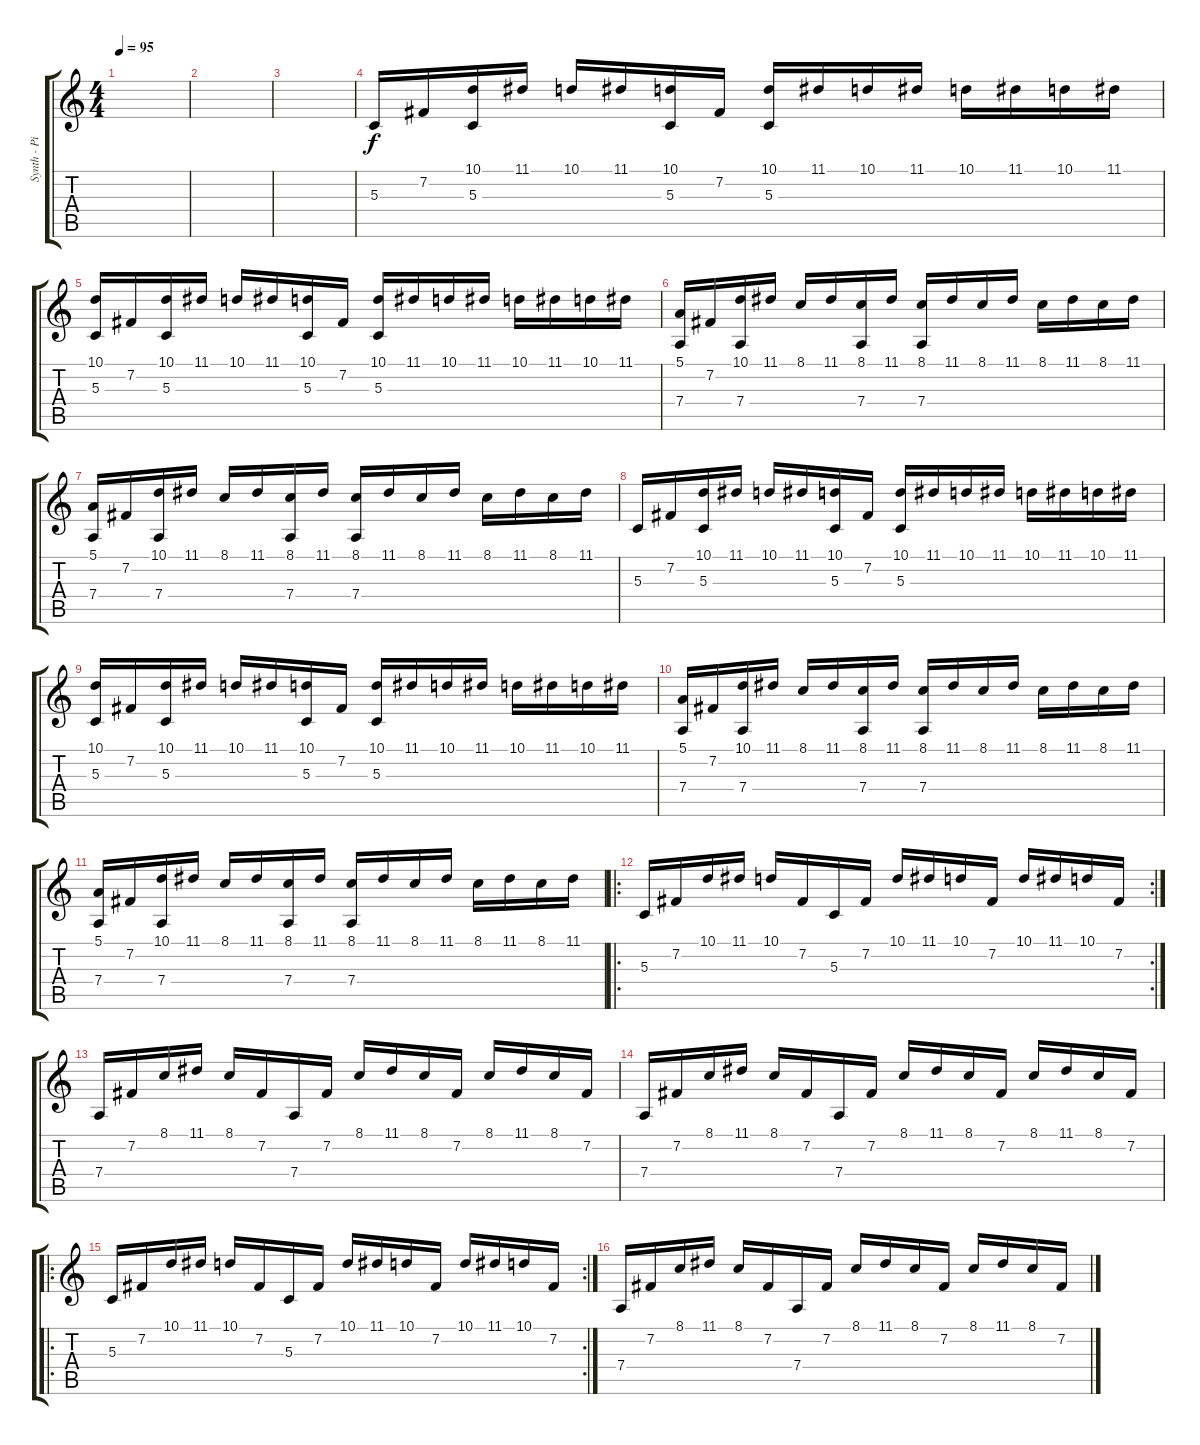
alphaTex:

\track ("Synth - Pizzicato" "Synth - Pi") {instrument pizzicatostrings}
\staff {score tabs}
\tuning (E4 B3 G3 D3 A2 E2) {hide}
\ts (4 4)
\tempo 95
\clef g2
\ks c
|
|
|
5.3.16{volume 13} 7.2.16 (10.1 5.3).16 11.1.16 10.1.16 11.1.16 (10.1 5.3).16 7.2.16 (10.1 5.3).16 11.1.16 10.1.16 11.1.16 10.1.16 11.1.16 10.1.16 11.1.16 |
(10.1 5.3).16 7.2.16 (10.1 5.3).16 11.1.16 10.1.16 11.1.16 (10.1 5.3).16 7.2.16 (10.1 5.3).16 11.1.16 10.1.16 11.1.16 10.1.16 11.1.16 10.1.16 11.1.16 |
(5.1 7.4).16 7.2.16 (10.1 7.4).16 11.1.16 8.1.16 11.1.16 (8.1 7.4).16 11.1.16 (8.1 7.4).16 11.1.16 8.1.16 11.1.16 8.1.16 11.1.16 8.1.16 11.1.16 |
(5.1 7.4).16 7.2.16 (10.1 7.4).16 11.1.16 8.1.16 11.1.16 (8.1 7.4).16 11.1.16 (8.1 7.4).16 11.1.16 8.1.16 11.1.16 8.1.16 11.1.16 8.1.16 11.1.16 |
5.3.16 7.2.16 (10.1 5.3).16 11.1.16 10.1.16 11.1.16 (10.1 5.3).16 7.2.16 (10.1 5.3).16 11.1.16 10.1.16 11.1.16 10.1.16 11.1.16 10.1.16 11.1.16 |
(10.1 5.3).16 7.2.16 (10.1 5.3).16 11.1.16 10.1.16 11.1.16 (10.1 5.3).16 7.2.16 (10.1 5.3).16 11.1.16 10.1.16 11.1.16 10.1.16 11.1.16 10.1.16 11.1.16 |
(5.1 7.4).16 7.2.16 (10.1 7.4).16 11.1.16 8.1.16 11.1.16 (8.1 7.4).16 11.1.16 (8.1 7.4).16 11.1.16 8.1.16 11.1.16 8.1.16 11.1.16 8.1.16 11.1.16 |
(5.1 7.4).16 7.2.16 (10.1 7.4).16 11.1.16 8.1.16 11.1.16 (8.1 7.4).16 11.1.16 (8.1 7.4).16 11.1.16 8.1.16 11.1.16 8.1.16 11.1.16 8.1.16 11.1.16 |
\ro
\rc 2
5.3.16 7.2.16 10.1.16 11.1.16 10.1.16 7.2.16 5.3.16 7.2.16 10.1.16 11.1.16 10.1.16 7.2.16 10.1.16 11.1.16 10.1.16 7.2.16 |
7.4.16 7.2.16 8.1.16 11.1.16 8.1.16 7.2.16 7.4.16 7.2.16 8.1.16 11.1.16 8.1.16 7.2.16 8.1.16 11.1.16 8.1.16 7.2.16 |
7.4.16 7.2.16 8.1.16 11.1.16 8.1.16 7.2.16 7.4.16 7.2.16 8.1.16 11.1.16 8.1.16 7.2.16 8.1.16 11.1.16 8.1.16 7.2.16 |
\ro
\rc 2
5.3.16 7.2.16 10.1.16 11.1.16 10.1.16 7.2.16 5.3.16 7.2.16 10.1.16 11.1.16 10.1.16 7.2.16 10.1.16 11.1.16 10.1.16 7.2.16 |
7.4.16 7.2.16 8.1.16 11.1.16 8.1.16 7.2.16 7.4.16 7.2.16 8.1.16 11.1.16 8.1.16 7.2.16 8.1.16 11.1.16 8.1.16 7.2.16
